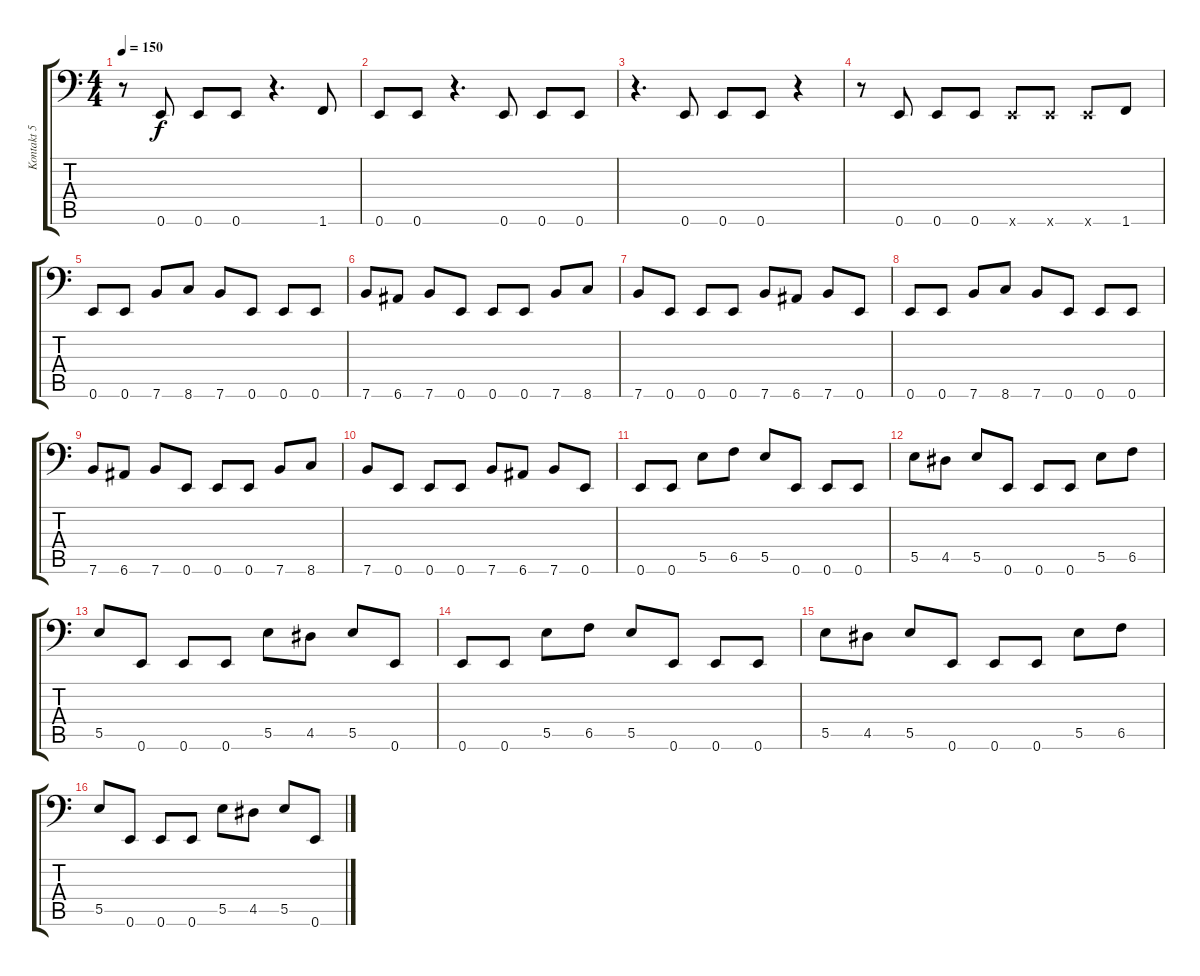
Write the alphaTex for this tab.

\track ("Kontakt 5 (MIDI)" "Kontakt 5 ") {instrument distortionguitar}
\staff {score tabs}
\tuning (Gb3 Db3 A2 E2 B1 E1) {hide}
\ts (4 4)
\tempo 150
\clef f4
\ks c
r.8{dy f} 0.6.8 0.6.8 0.6.8 r.4{d} 1.6.8 |
0.6.8 0.6.8 r.4{d} 0.6.8 0.6.8 0.6.8 |
r.4{d} 0.6.8 0.6.8 0.6.8 r.4 |
r.8 0.6.8 0.6.8 0.6.8 0.6{x}.8 0.6{x}.8 0.6{x}.8 1.6.8 |
0.6.8 0.6.8 7.6.8 8.6.8 7.6.8 0.6.8 0.6.8 0.6.8 |
7.6.8 6.6.8 7.6.8 0.6.8 0.6.8 0.6.8 7.6.8 8.6.8 |
7.6.8 0.6.8 0.6.8 0.6.8 7.6.8 6.6.8 7.6.8 0.6.8 |
0.6.8 0.6.8 7.6.8 8.6.8 7.6.8 0.6.8 0.6.8 0.6.8 |
7.6.8 6.6.8 7.6.8 0.6.8 0.6.8 0.6.8 7.6.8 8.6.8 |
7.6.8 0.6.8 0.6.8 0.6.8 7.6.8 6.6.8 7.6.8 0.6.8 |
0.6.8 0.6.8 5.5.8 6.5.8 5.5.8 0.6.8 0.6.8 0.6.8 |
5.5.8 4.5.8 5.5.8 0.6.8 0.6.8 0.6.8 5.5.8 6.5.8 |
5.5.8 0.6.8 0.6.8 0.6.8 5.5.8 4.5.8 5.5.8 0.6.8 |
0.6.8 0.6.8 5.5.8 6.5.8 5.5.8 0.6.8 0.6.8 0.6.8 |
5.5.8 4.5.8 5.5.8 0.6.8 0.6.8 0.6.8 5.5.8 6.5.8 |
5.5.8 0.6.8 0.6.8 0.6.8 5.5.8 4.5.8 5.5.8 0.6.8
